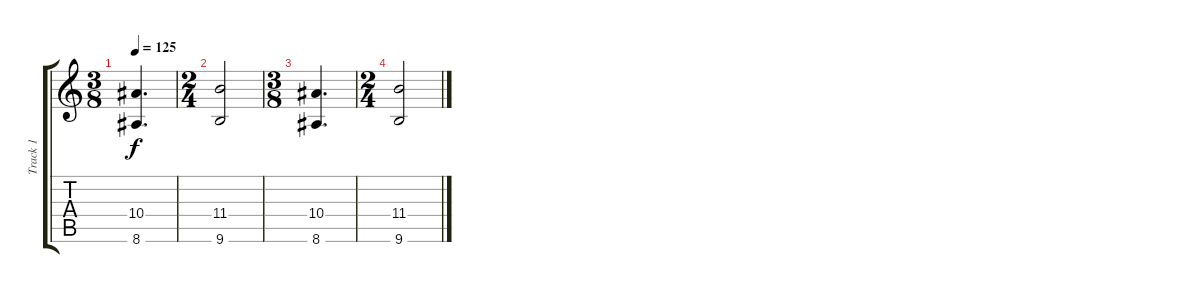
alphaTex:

\track ("Track 1" "Track 1") {instrument distortionguitar}
\staff {score tabs}
\tuning (D4 A3 F3 C3 G2 D2) {hide}
\ts (3 8)
\tempo 125
\clef g2
\ks c
(10.4 8.6).4{d dy f} |
\ts (2 4)
(11.4 9.6).2 |
\ts (3 8)
(10.4 8.6).4{d} |
\ts (2 4)
(11.4 9.6).2
